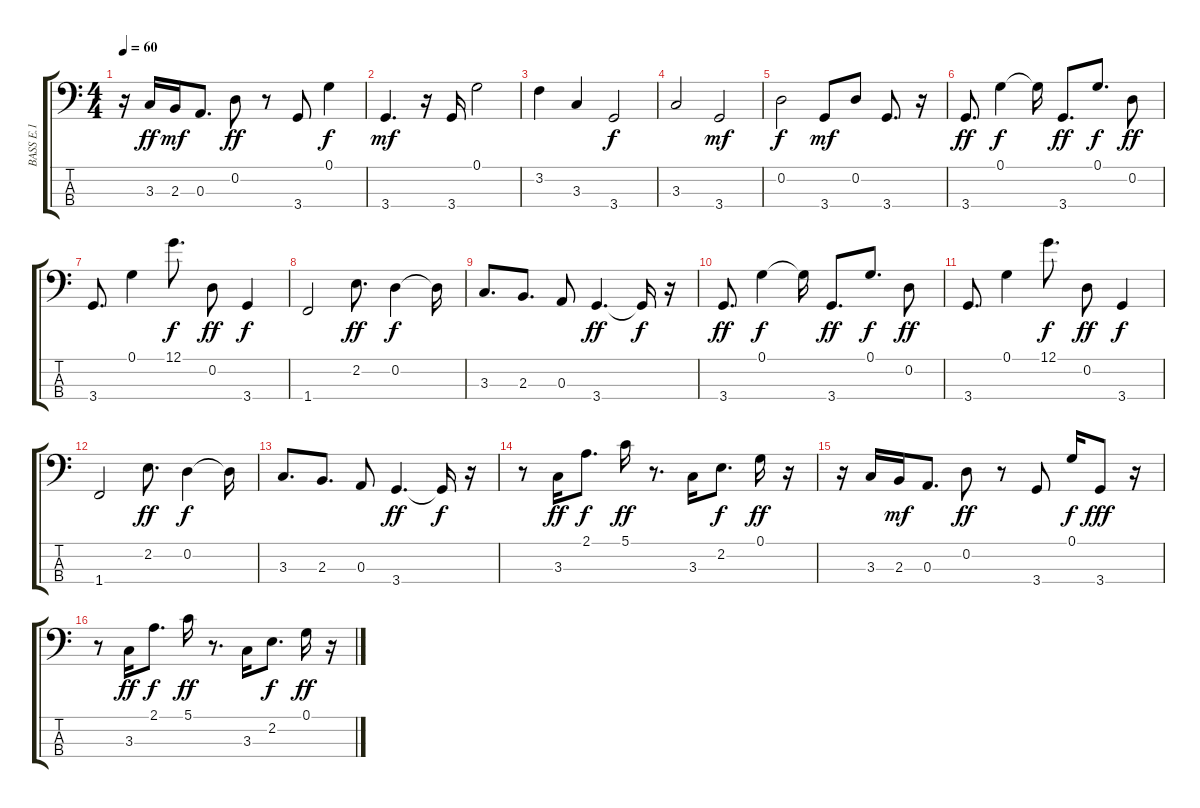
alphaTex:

\track ("BASS E.1            " "BASS E.1  ") {instrument acousticbass}
\staff {score tabs}
\tuning (G2 D2 A1 E1) {hide}
\ts (4 4)
\tempo 60
\clef f4
\ks c
r.16{dy ff} 3.3.16 2.3.16{dy mf} 0.3.8{d} 0.2.8{dy ff} r.8 3.4.8 0.1.4{dy f} |
3.4.4{d dy mf} r.16 3.4.16 0.1.2 |
3.2.4 3.3.4 3.4.2{dy f} |
3.3.2 3.4.2{dy mf} |
0.2.2{dy f} 3.4.8{dy mf} 0.2.8 3.4.8{d} r.16 |
3.4.8{d dy ff} 0.1.4{dy f} 0.1{t}.16 3.4.8{d dy ff} 0.1.8{d dy f} 0.2.8{dy ff} |
3.4.8{d} 0.1.4 12.1.8{d dy f} 0.2.8{dy ff} 3.4.4{dy f} |
1.4.2 2.2.8{d dy ff} 0.2.4{dy f} 0.2{t}.16 |
3.3.8{d} 2.3.8{d} 0.3.8 3.4.4{d dy ff} 3.4{t}.16{dy f} r.16 |
3.4.8{d dy ff} 0.1.4{dy f} 0.1{t}.16 3.4.8{d dy ff} 0.1.8{d dy f} 0.2.8{dy ff} |
3.4.8{d} 0.1.4 12.1.8{d dy f} 0.2.8{dy ff} 3.4.4{dy f} |
1.4.2 2.2.8{d dy ff} 0.2.4{dy f} 0.2{t}.16 |
3.3.8{d} 2.3.8{d} 0.3.8 3.4.4{d dy ff} 3.4{t}.16{dy f} r.16 |
r.8 3.3.16{dy ff} 2.1.8{d dy f} 5.1.16{dy ff} r.8{d} 3.3.16 2.2.8{d dy f} 0.1.16{dy ff} r.16 |
r.16 3.3.16 2.3.16{dy mf} 0.3.8{d} 0.2.8{dy ff} r.8 3.4.8 0.1.16{dy f} 3.4.8{dy fff} r.16 |
r.8 3.3.16{dy ff} 2.1.8{d dy f} 5.1.16{dy ff} r.8{d} 3.3.16 2.2.8{d dy f} 0.1.16{dy ff} r.16
